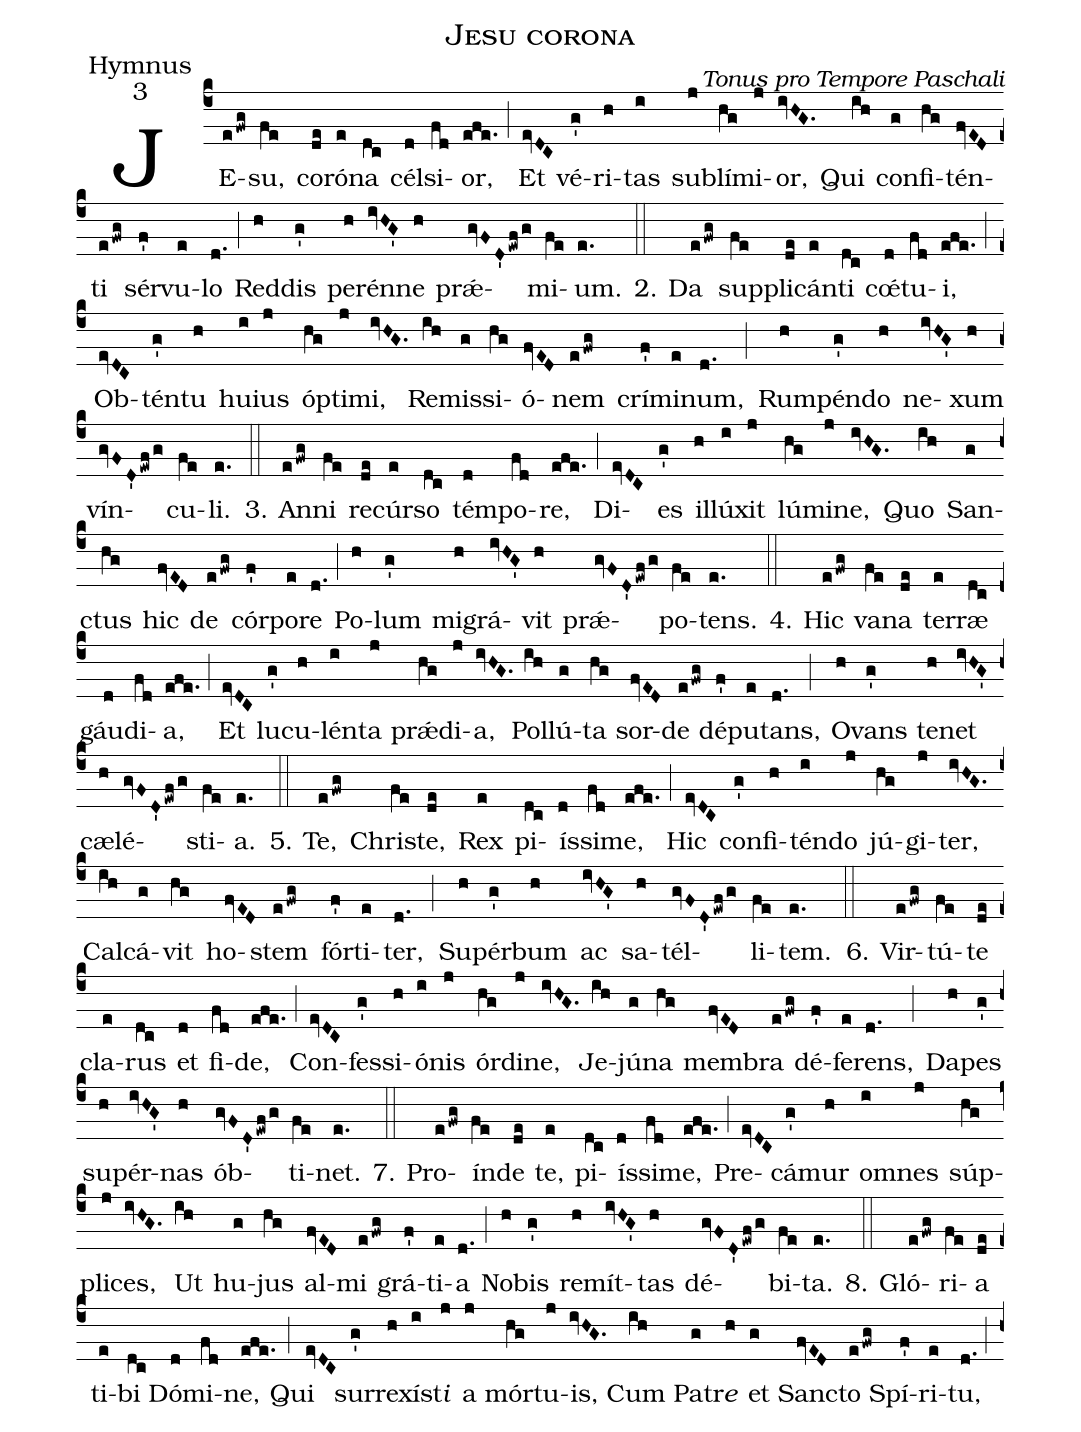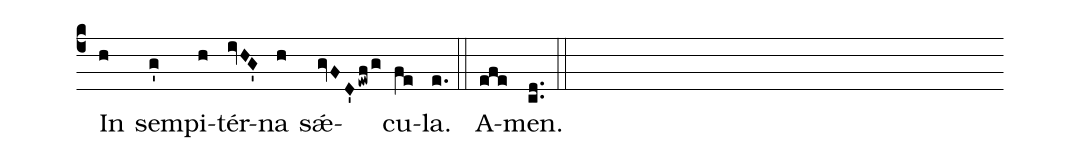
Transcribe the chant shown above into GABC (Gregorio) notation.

name:Jesu corona;
office-part:Hymnus;
mode:3;
commentary:Tonus pro Tempore Paschali;
%%
(c4)JE(efwg)su,(fe) co(de)ró(e)na(dc) cél(d)si(fd)or,(efe.) (;) Et(evDC) vé(g')ri(h)tas(i) su(j)blí(hg)mi(j)or,(ivHG.) Qui(ih) con(g)fi(hg)tén(fvED)ti(efwg) sér(f')vu(e)lo(d.) (;) Red(h)dis(g') pe(h)rén(ivHG')ne(h) prǽ(gvFD'ewfg)mi(fe)um.(e.) (::)
 2. Da(efwg) sup(fe)pli(de)cán(e)ti(dc) cœ́(d)tu(fd)i,(efe.) (;)
Ob(evDC)tén(g')tu(h) hu(i)ius(j) óp(hg)ti(j)mi,(ivHG.)
Re(ih)mis(g)si(hg)ó(fvED)nem(efwg) crí(f')mi(e)num,(d.) (;)
Rum(h)pén(g')do(h) ne(ivHG')xum(h) vín(gvFD'ewfg)cu(fe)li.(e.) (::)
3. An(efwg)ni(fe) re(de)cúr(e)so(dc) tém(d)po(fd)re,(efe.) (;)
Di(evDC)es(g') il(h)lú(i)xit(j) lú(hg)mi(j)ne,(ivHG.)
Quo(ih) San(g)ctus(hg) hic(fvED) de(efwg) cór(f')po(e)re(d.) (;)
Po(h)lum(g') mi(h)grá(ivHG')vit(h) prǽ(gvFD'ewfg)po(fe)tens.(e.) (::)
4. Hic(efwg) va(fe)na(de) ter(e)ræ(dc) gáu(d)di(fd)a,(efe.) (;)
Et(evDC) lu(g')cu(h)lén(i)ta(j) prǽ(hg)di(j)a,(ivHG.)
Pol(ih)lú(g)ta(hg) sor(fvED)de(efwg) dé(f')pu(e)tans,(d.) (;)
O(h)vans(g') te(h)net(ivHG') cæ(h)lé(gvFD'ewfg)sti(fe)a.(e.) (::)
5. Te,(efwg) Chri(fe)ste,(de) Rex(e) pi(dc)ís(d)si(fd)me,(efe.) (;)
Hic(evDC) con(g')fi(h)tén(i)do(j) jú(hg)gi(j)ter,(ivHG.)
Cal(ih)cá(g)vit(hg) ho(fvED)stem(efwg) fór(f')ti(e)ter,(d.) (;)
Su(h)pér(g')bum(h) ac(ivHG') sa(h)tél(gvFD'ewfg)li(fe)tem.(e.) (::)
6. Vir(efwg)tú(fe)te(de) cla(e)rus(dc) et(d) fi(fd)de,(efe.) (;)
Con(evDC)fes(g')si(h)ó(i)nis(j) ór(hg)di(j)ne,(ivHG.)
Je(ih)jú(g)na(hg) mem(fvED)bra(efwg) dé(f')fe(e)rens,(d.) (;)
Da(h)pes(g') su(h)pér(ivHG')nas(h) ób(gvFD'ewfg)ti(fe)net.(e.) (::)
 7. Pro(efwg)ín(fe)de(de) te,(e) pi(dc)ís(d)si(fd)me,(efe.) (;)
Pre(evDC)cá(g')mur(h) om(i)nes(j) súp(hg)pli(j)ces,(ivHG.)
Ut(ih) hu(g)jus(hg) al(fvED)mi(efwg) grá(f')ti(e)a(d.) (;)
No(h)bis(g') re(h)mít(ivHG')tas(h) dé(gvFD'ewfg)bi(fe)ta.(e.) (::)
 8. Gló(efwg)ri(fe)a(de) ti(e)bi(dc) Dó(d)mi(fd)ne,(efe.) (;) Qui(evDC) sur(g')re(h)xí(i)st<i>i</i>(j) a(j) mór(hg)tu(j)is,(ivHG.) Cum(ih) Pa(g)tr<i>e</i>(h) et(g) San(fvED)cto(efwg) Spí(f')ri(e)tu,(d.) (;) In(h) sem(g')pi(h)tér(ivHG')na(h) sǽ(gvFD'ewfg)cu(fe)la.(e.) (::) A(efe)men.(cd..) (::)
